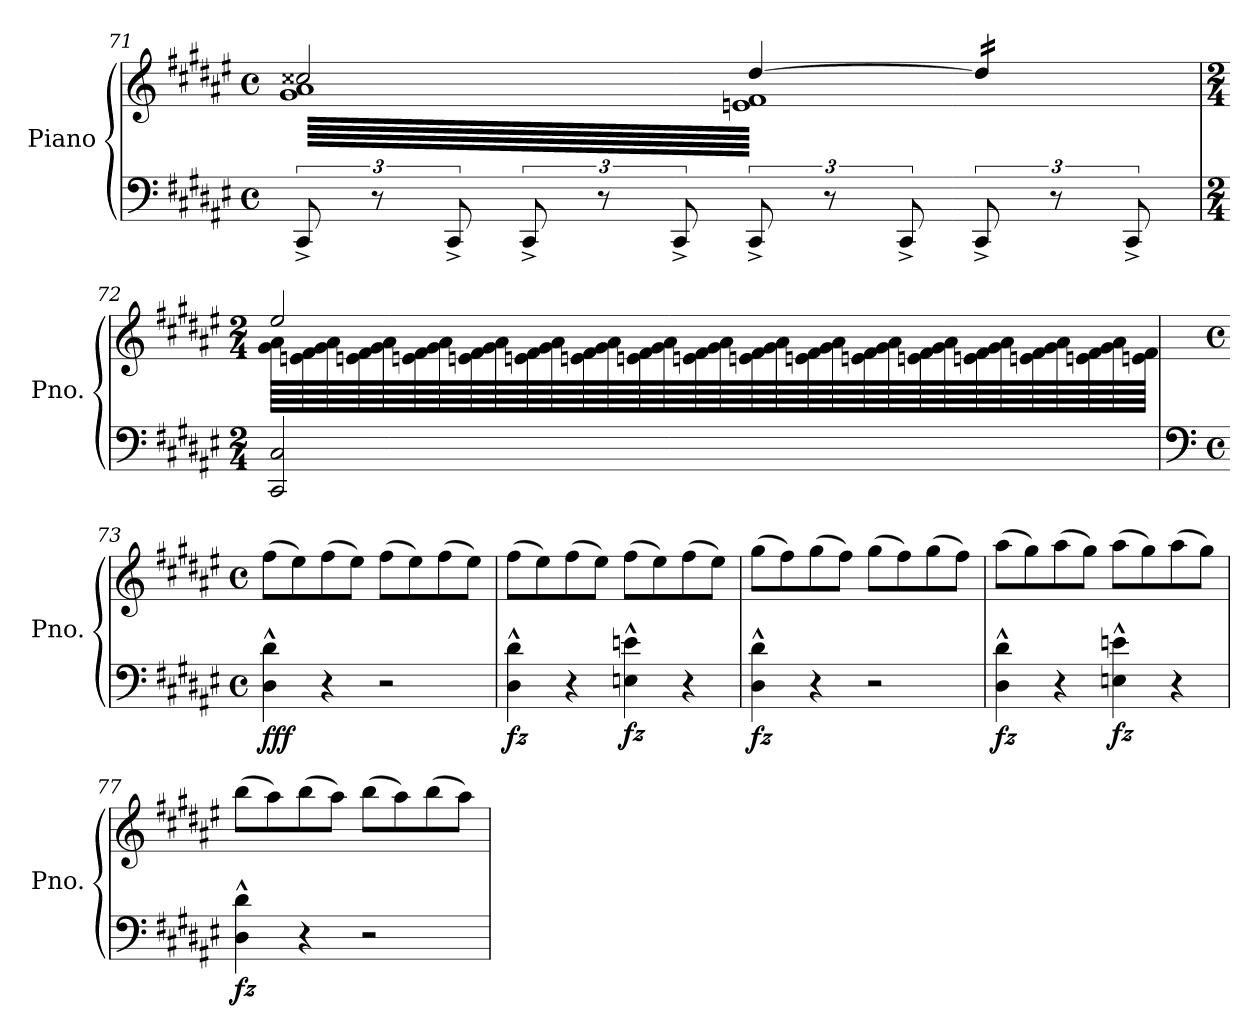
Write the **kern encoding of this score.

**kern	**kern	**dynam
*part1	*part1	*part1
*staff2	*staff1	*staff1/2
*I"Piano	*	*
*I'Pno.	*	*
*clefF4	*clefG2	*
*k[f#c#g#d#a#e#]	*k[f#c#g#d#a#e#]	*
*M4/4	*M4/4	*
*met(c)	*met(c)	*
=71	=71	=71
*	*^	*
*	*tremolo	*	*
12CC#^/	2cc##X/	64g# 64a#LLLL	.
.	.	64en 64f#	.
.	.	64g# 64a#	.
.	.	64en 64f#	.
.	.	64g# 64a#	.
.	.	64en 64f#	.
12r	.	.	.
.	.	64g# 64a#	.
.	.	64en 64f#	.
.	.	64g# 64a#	.
.	.	64en 64f#	.
.	.	64g# 64a#	.
12CC#^/	.	.	.
.	.	64en 64f#	.
.	.	64g# 64a#	.
.	.	64en 64f#	.
.	.	64g# 64a#	.
.	.	64en 64f#	.
12CC#^/	.	64g# 64a#	.
.	.	64en 64f#	.
.	.	64g# 64a#	.
.	.	64en 64f#	.
.	.	64g# 64a#	.
.	.	64en 64f#	.
12r	.	.	.
.	.	64g# 64a#	.
.	.	64en 64f#	.
.	.	64g# 64a#	.
.	.	64en 64f#	.
.	.	64g# 64a#	.
12CC#^/	.	.	.
.	.	64en 64f#	.
.	.	64g# 64a#	.
.	.	64en 64f#	.
.	.	64g# 64a#	.
.	.	64en 64f#	.
12CC#^/	[4dd#/	64g# 64a#	.
.	.	64en 64f#	.
.	.	64g# 64a#	.
.	.	64en 64f#	.
.	.	64g# 64a#	.
.	.	64en 64f#	.
12r	.	.	.
.	.	64g# 64a#	.
.	.	64en 64f#	.
.	.	64g# 64a#	.
.	.	64en 64f#	.
.	.	64g# 64a#	.
12CC#^/	.	.	.
.	.	64en 64f#	.
.	.	64g# 64a#	.
.	.	64en 64f#	.
.	.	64g# 64a#	.
.	.	64en 64f#	.
12CC#^/	16dd#/LL]	64g# 64a#	.
.	.	64en 64f#	.
.	.	64g# 64a#	.
.	.	64en 64f#	.
.	(16cc##/	64g# 64a#	.
.	.	64en 64f#	.
12r	.	.	.
.	.	64g# 64a#	.
.	.	64en 64f#	.
.	16dd#/	64g# 64a#	.
.	.	64en 64f#	.
.	.	64g# 64a#	.
12CC#^/	.	.	.
.	.	64en 64f#	.
.	16cc##/JJ)	64g# 64a#	.
.	.	64en 64f#	.
.	.	64g# 64a#	.
.	.	64en 64f#JJJJ	.
!!LO:LB:g=z	!!
=72	=72	=72	=72
*M2/4	*M2/4	*	*
2CC#/ 2C#/	2ee#/	64g#\ 64a#\LLLL	.
.	.	64en\ 64f#\	.
.	.	64g#\ 64a#\	.
.	.	64en\ 64f#\	.
.	.	64g#\ 64a#\	.
.	.	64en\ 64f#\	.
.	.	64g#\ 64a#\	.
.	.	64en\ 64f#\	.
.	.	64g#\ 64a#\	.
.	.	64en\ 64f#\	.
.	.	64g#\ 64a#\	.
.	.	64en\ 64f#\	.
.	.	64g#\ 64a#\	.
.	.	64en\ 64f#\	.
.	.	64g#\ 64a#\	.
.	.	64en\ 64f#\	.
.	.	64g#\ 64a#\	.
.	.	64en\ 64f#\	.
.	.	64g#\ 64a#\	.
.	.	64en\ 64f#\	.
.	.	64g#\ 64a#\	.
.	.	64en\ 64f#\	.
.	.	64g#\ 64a#\	.
.	.	64en\ 64f#\	.
.	.	64g#\ 64a#\	.
.	.	64en\ 64f#\	.
.	.	64g#\ 64a#\	.
.	.	64en\ 64f#\	.
.	.	64g#\ 64a#\	.
.	.	64en\ 64f#\	.
.	.	64g#\ 64a#\	.
.	.	64en\ 64f#\JJJJ	.
*	*Xtremolo	*	*
*	*v	*v	*
=73	=73	=73
*clefF4	*	*
*M4/4	*M4/4	*
*met(c)	*met(c)	*
*	*MM150	*
*	*^	*
!	!LO:TX:a:B:t=Intense	!	!
!	!	!	!LO:DY:b=2
!	!	!	!LO:DY:n=1:b
*	*v	*v	*
4D#\^^ 4d#\^^	(8ff#\L	f ff
.	.	.
.	.	.
.	.	.
.	.	.
.	.	.
.	.	.
.	.	.
.	8ee#\)	.
.	.	.
.	.	.
.	.	.
.	.	.
.	.	.
.	.	.
.	.	.
4r	(8ff#\	.
.	8ee#\J)	.
2r	(8ff#\L	.
.	8ee#\)	.
.	(8ff#\	.
.	8ee#\J)	.
=74	=74	=74
!	!	!LO:DY:b=2
4D#\^^ 4d#\^^	(8ff#\L	fz
.	8ee#\)	.
4r	(8ff#\	.
.	8ee#\J)	.
!	!	!LO:DY:b=2
4En\^^ 4en\^^	(8ff#\L	fz
.	8ee#\)	.
4r	(8ff#\	.
.	8ee#\J)	.
=75	=75	=75
!	!	!LO:DY:b=2
4D#\^^ 4d#\^^	(8gg#\L	fz
.	8ff#\)	.
4r	(8gg#\	.
.	8ff#\J)	.
2r	(8gg#\L	.
.	8ff#\)	.
.	(8gg#\	.
.	8ff#\J)	.
=76	=76	=76
!	!	!LO:DY:b=2
4D#\^^ 4d#\^^	(8aa#\L	fz
.	8gg#\)	.
4r	(8aa#\	.
.	8gg#\J)	.
!	!	!LO:DY:b=2
4En\^^ 4en\^^	(8aa#\L	fz
.	8gg#\)	.
4r	(8aa#\	.
.	8gg#\J)	.
!!LO:PB:g=z
=77	=77	=77
!	!	!LO:DY:b=2
4D#\^^ 4d#\^^	(8bb\L	fz
.	8aa#\)	.
4r	(8bb\	.
.	8aa#\J)	.
2r	(8bb\L	.
.	8aa#\)	.
.	(8bb\	.
.	8aa#\J)	.
=	=	=
*-	*-	*-
